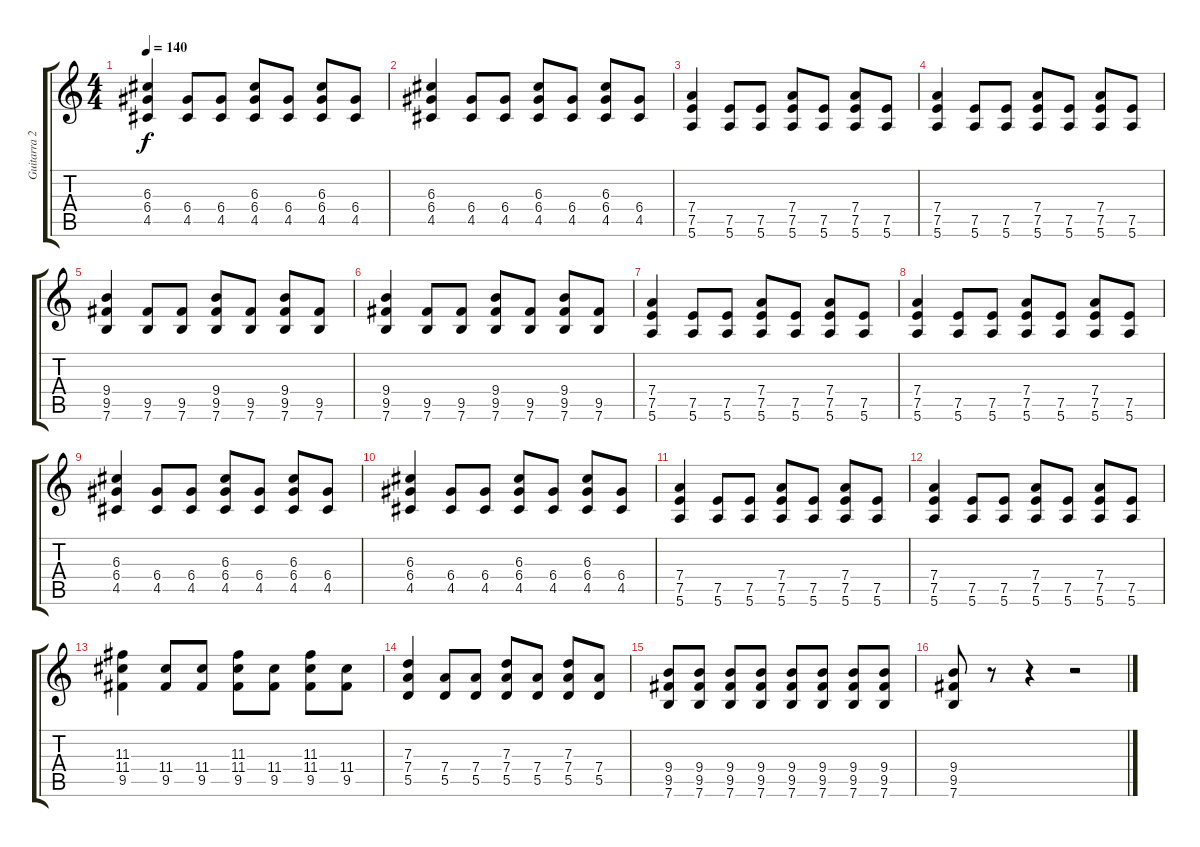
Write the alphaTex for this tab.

\track ("Guitarra 2" "Guitarra 2") {instrument distortionguitar}
\staff {score tabs}
\tuning (E4 B3 G3 D3 A2 E2) {hide}
\ts (4 4)
\tempo 140
\clef g2
\ks c
(6.3 6.4 4.5).4{dy f} (6.4 4.5).8 (6.4 4.5).8 (6.3 6.4 4.5).8 (6.4 4.5).8 (6.3 6.4 4.5).8 (6.4 4.5).8 |
(6.3 6.4 4.5).4 (6.4 4.5).8 (6.4 4.5).8 (6.3 6.4 4.5).8 (6.4 4.5).8 (6.3 6.4 4.5).8 (6.4 4.5).8 |
(7.4 7.5 5.6).4 (7.5 5.6).8 (7.5 5.6).8 (7.4 7.5 5.6).8 (7.5 5.6).8 (7.4 7.5 5.6).8 (7.5 5.6).8 |
(7.4 7.5 5.6).4 (7.5 5.6).8 (7.5 5.6).8 (7.4 7.5 5.6).8 (7.5 5.6).8 (7.4 7.5 5.6).8 (7.5 5.6).8 |
(9.4 9.5 7.6).4 (9.5 7.6).8 (9.5 7.6).8 (9.4 9.5 7.6).8 (9.5 7.6).8 (9.4 9.5 7.6).8 (9.5 7.6).8 |
(9.4 9.5 7.6).4 (9.5 7.6).8 (9.5 7.6).8 (9.4 9.5 7.6).8 (9.5 7.6).8 (9.4 9.5 7.6).8 (9.5 7.6).8 |
(7.4 7.5 5.6).4 (7.5 5.6).8 (7.5 5.6).8 (7.4 7.5 5.6).8 (7.5 5.6).8 (7.4 7.5 5.6).8 (7.5 5.6).8 |
(7.4 7.5 5.6).4 (7.5 5.6).8 (7.5 5.6).8 (7.4 7.5 5.6).8 (7.5 5.6).8 (7.4 7.5 5.6).8 (7.5 5.6).8 |
(6.3 6.4 4.5).4 (6.4 4.5).8 (6.4 4.5).8 (6.3 6.4 4.5).8 (6.4 4.5).8 (6.3 6.4 4.5).8 (6.4 4.5).8 |
(6.3 6.4 4.5).4 (6.4 4.5).8 (6.4 4.5).8 (6.3 6.4 4.5).8 (6.4 4.5).8 (6.3 6.4 4.5).8 (6.4 4.5).8 |
(7.4 7.5 5.6).4 (7.5 5.6).8 (7.5 5.6).8 (7.4 7.5 5.6).8 (7.5 5.6).8 (7.4 7.5 5.6).8 (7.5 5.6).8 |
(7.4 7.5 5.6).4 (7.5 5.6).8 (7.5 5.6).8 (7.4 7.5 5.6).8 (7.5 5.6).8 (7.4 7.5 5.6).8 (7.5 5.6).8 |
(11.3 11.4 9.5).4 (11.4 9.5).8 (11.4 9.5).8 (11.3 11.4 9.5).8 (11.4 9.5).8 (11.3 11.4 9.5).8 (11.4 9.5).8 |
(7.3 7.4 5.5).4 (7.4 5.5).8 (7.4 5.5).8 (7.3 7.4 5.5).8 (7.4 5.5).8 (7.3 7.4 5.5).8 (7.4 5.5).8 |
(9.4 9.5 7.6).8 (9.4 9.5 7.6).8 (9.4 9.5 7.6).8 (9.4 9.5 7.6).8 (9.4 9.5 7.6).8 (9.4 9.5 7.6).8 (9.4 9.5 7.6).8 (9.4 9.5 7.6).8 |
(9.4 9.5 7.6).8 r.8 r.4 r.2
